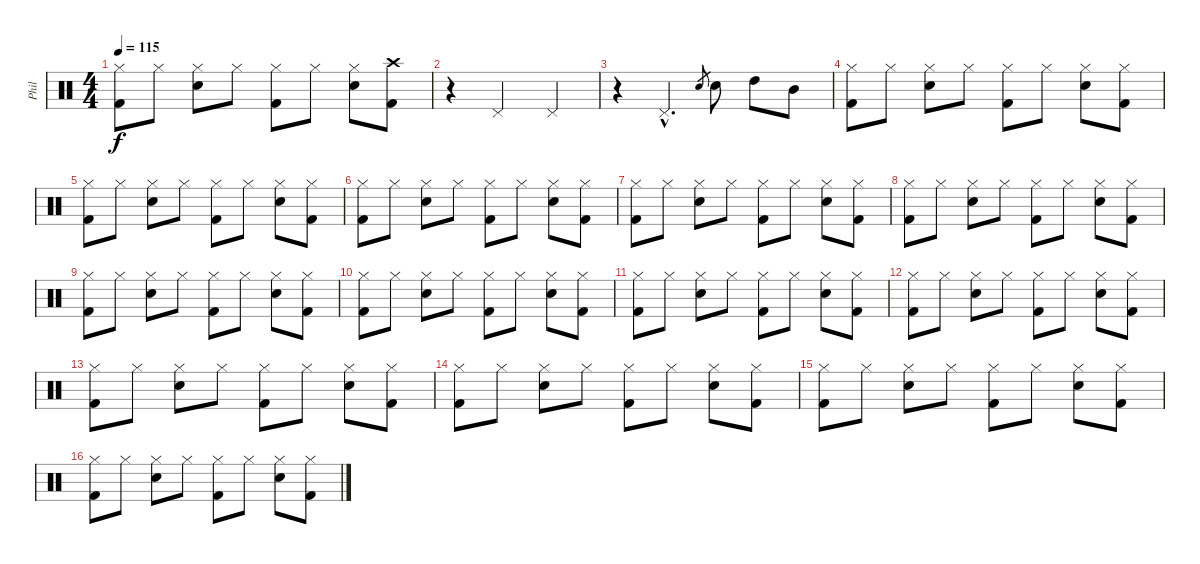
\track ("Phil" "Phil") {instrument percussion}
\staff {score}
\articulation defaults
\ts (4 4)
\tempo 115
\clef neutral
\ks c
("Hi-Hat (closed)" "Kick (hit) 2").8{dy f} "Hi-Hat (closed)".8 ("Hi-Hat (closed)" "Snare (hit) 2").8 "Hi-Hat (closed)".8 ("Hi-Hat (closed)" "Kick (hit) 2").8 "Hi-Hat (closed)".8 ("Hi-Hat (closed)" "Snare (hit) 2").8 ("Crash high (hit)" "Kick (hit) 2").8 |
r.4 "Pedal Hi-Hat (hit)".2 "Pedal Hi-Hat (hit)".4 |
r.4 "Pedal Hi-Hat (hit)"{hac}.4{d} "Snare (hit) 2".8{gr} "Snare (hit) 2".8 "High Tom (hit)".8 "Mid Tom (hit)".8 |
("Hi-Hat (closed)" "Kick (hit) 2").8 "Hi-Hat (closed)".8 ("Hi-Hat (closed)" "Snare (hit) 2").8 "Hi-Hat (closed)".8 ("Hi-Hat (closed)" "Kick (hit) 2").8 "Hi-Hat (closed)".8 ("Hi-Hat (closed)" "Snare (hit) 2").8 ("Hi-Hat (closed)" "Kick (hit) 2").8 |
("Hi-Hat (closed)" "Kick (hit) 2").8 "Hi-Hat (closed)".8 ("Hi-Hat (closed)" "Snare (hit) 2").8 "Hi-Hat (closed)".8 ("Hi-Hat (closed)" "Kick (hit) 2").8 "Hi-Hat (closed)".8 ("Hi-Hat (closed)" "Snare (hit) 2").8 ("Hi-Hat (closed)" "Kick (hit) 2").8 |
("Hi-Hat (closed)" "Kick (hit) 2").8 "Hi-Hat (closed)".8 ("Hi-Hat (closed)" "Snare (hit) 2").8 "Hi-Hat (closed)".8 ("Hi-Hat (closed)" "Kick (hit) 2").8 "Hi-Hat (closed)".8 ("Hi-Hat (closed)" "Snare (hit) 2").8 ("Hi-Hat (closed)" "Kick (hit) 2").8 |
("Hi-Hat (closed)" "Kick (hit) 2").8 "Hi-Hat (closed)".8 ("Hi-Hat (closed)" "Snare (hit) 2").8 "Hi-Hat (closed)".8 ("Hi-Hat (closed)" "Kick (hit) 2").8 "Hi-Hat (closed)".8 ("Hi-Hat (closed)" "Snare (hit) 2").8 ("Hi-Hat (closed)" "Kick (hit) 2").8 |
("Hi-Hat (closed)" "Kick (hit) 2").8 "Hi-Hat (closed)".8 ("Hi-Hat (closed)" "Snare (hit) 2").8 "Hi-Hat (closed)".8 ("Hi-Hat (closed)" "Kick (hit) 2").8 "Hi-Hat (closed)".8 ("Hi-Hat (closed)" "Snare (hit) 2").8 ("Hi-Hat (closed)" "Kick (hit) 2").8 |
("Hi-Hat (closed)" "Kick (hit) 2").8 "Hi-Hat (closed)".8 ("Hi-Hat (closed)" "Snare (hit) 2").8 "Hi-Hat (closed)".8 ("Hi-Hat (closed)" "Kick (hit) 2").8 "Hi-Hat (closed)".8 ("Hi-Hat (closed)" "Snare (hit) 2").8 ("Hi-Hat (closed)" "Kick (hit) 2").8 |
("Hi-Hat (closed)" "Kick (hit) 2").8 "Hi-Hat (closed)".8 ("Hi-Hat (closed)" "Snare (hit) 2").8 "Hi-Hat (closed)".8 ("Hi-Hat (closed)" "Kick (hit) 2").8 "Hi-Hat (closed)".8 ("Hi-Hat (closed)" "Snare (hit) 2").8 ("Hi-Hat (closed)" "Kick (hit) 2").8 |
("Hi-Hat (closed)" "Kick (hit) 2").8 "Hi-Hat (closed)".8 ("Hi-Hat (closed)" "Snare (hit) 2").8 "Hi-Hat (closed)".8 ("Hi-Hat (closed)" "Kick (hit) 2").8 "Hi-Hat (closed)".8 ("Hi-Hat (closed)" "Snare (hit) 2").8 ("Hi-Hat (closed)" "Kick (hit) 2").8 |
("Hi-Hat (closed)" "Kick (hit) 2").8 "Hi-Hat (closed)".8 ("Hi-Hat (closed)" "Snare (hit) 2").8 "Hi-Hat (closed)".8 ("Hi-Hat (closed)" "Kick (hit) 2").8 "Hi-Hat (closed)".8 ("Hi-Hat (closed)" "Snare (hit) 2").8 ("Hi-Hat (closed)" "Kick (hit) 2").8 |
("Hi-Hat (closed)" "Kick (hit) 2").8 "Hi-Hat (closed)".8 ("Hi-Hat (closed)" "Snare (hit) 2").8 "Hi-Hat (closed)".8 ("Hi-Hat (closed)" "Kick (hit) 2").8 "Hi-Hat (closed)".8 ("Hi-Hat (closed)" "Snare (hit) 2").8 ("Hi-Hat (closed)" "Kick (hit) 2").8 |
("Hi-Hat (closed)" "Kick (hit) 2").8 "Hi-Hat (closed)".8 ("Hi-Hat (closed)" "Snare (hit) 2").8 "Hi-Hat (closed)".8 ("Hi-Hat (closed)" "Kick (hit) 2").8 "Hi-Hat (closed)".8 ("Hi-Hat (closed)" "Snare (hit) 2").8 ("Hi-Hat (closed)" "Kick (hit) 2").8 |
("Hi-Hat (closed)" "Kick (hit) 2").8 "Hi-Hat (closed)".8 ("Hi-Hat (closed)" "Snare (hit) 2").8 "Hi-Hat (closed)".8 ("Hi-Hat (closed)" "Kick (hit) 2").8 "Hi-Hat (closed)".8 ("Hi-Hat (closed)" "Snare (hit) 2").8 ("Hi-Hat (closed)" "Kick (hit) 2").8 |
("Hi-Hat (closed)" "Kick (hit) 2").8 "Hi-Hat (closed)".8 ("Hi-Hat (closed)" "Snare (hit) 2").8 "Hi-Hat (closed)".8 ("Hi-Hat (closed)" "Kick (hit) 2").8 "Hi-Hat (closed)".8 ("Hi-Hat (closed)" "Snare (hit) 2").8 ("Hi-Hat (closed)" "Kick (hit) 2").8
